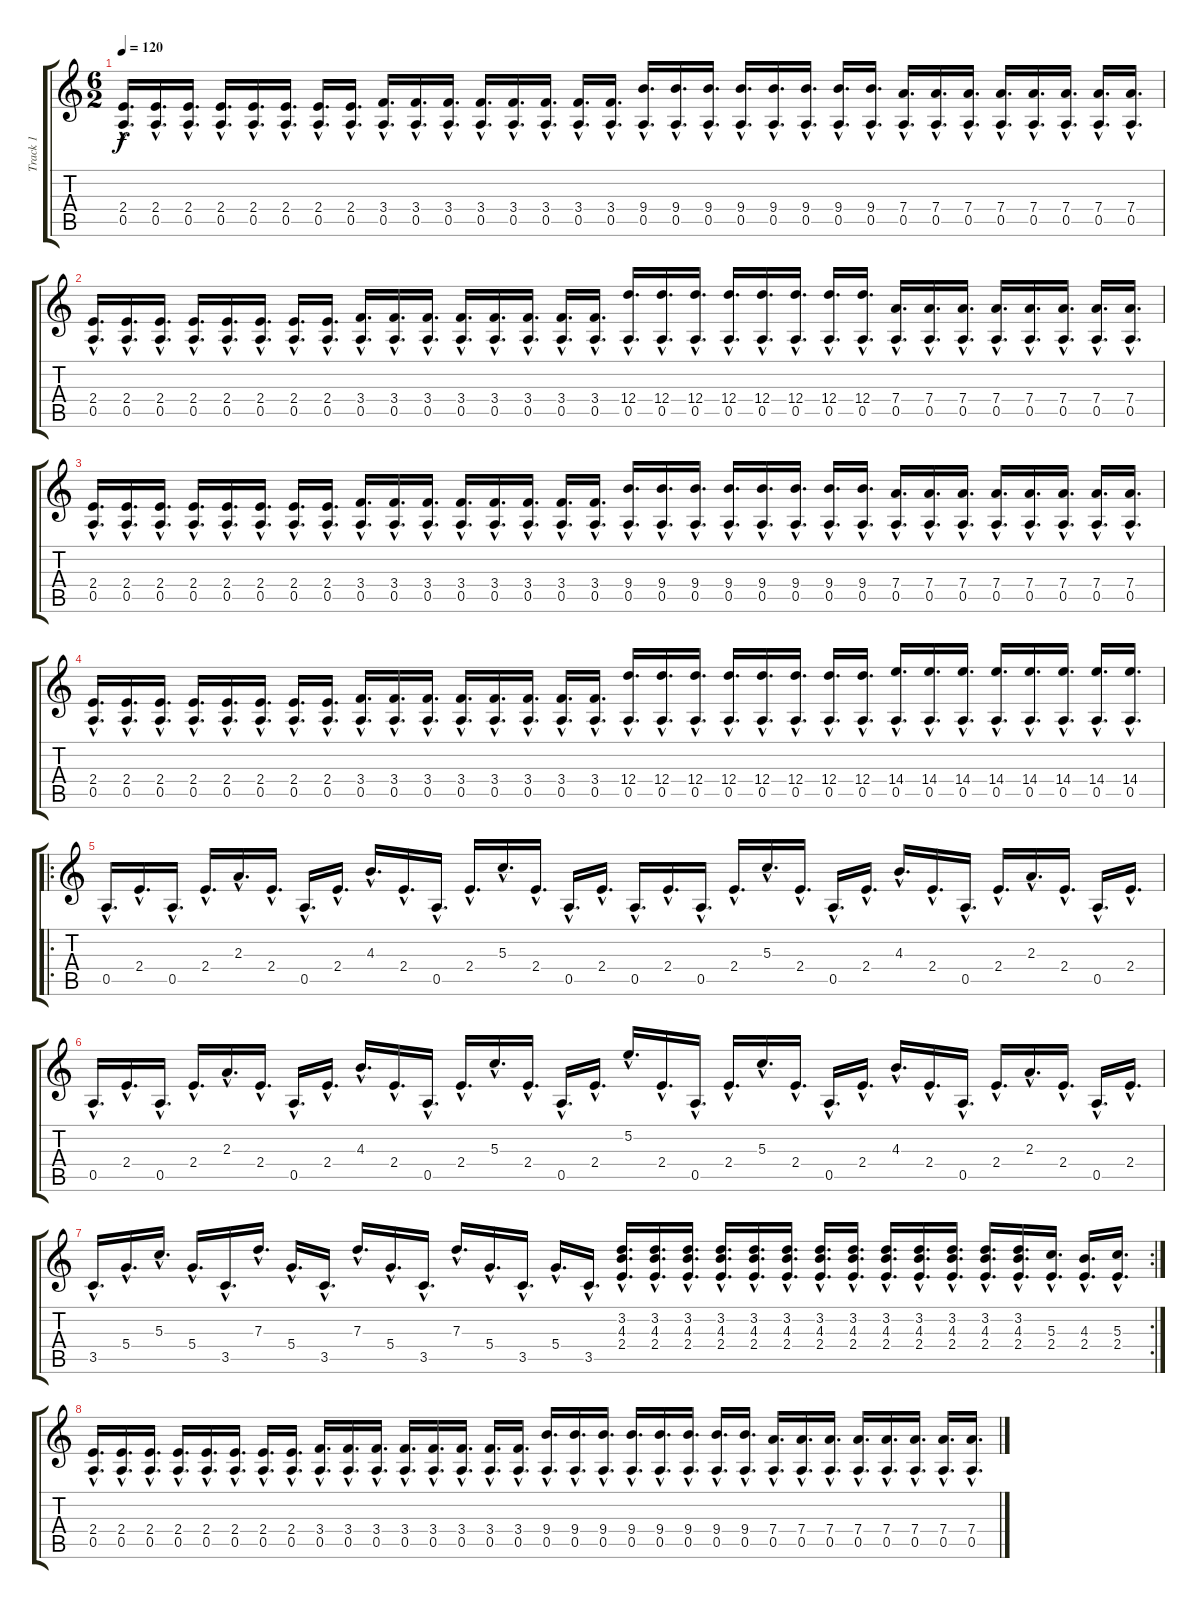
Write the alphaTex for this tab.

\track ("Track 1" "Track 1") {instrument overdrivenguitar}
\staff {score tabs}
\tuning (E4 B3 G3 D3 A2 E2) {hide}
\ts (6 2)
\tempo 120
\clef g2
\ks c
(2.4{hac} 0.5{hac}).16{d dy f instrument overdrivenguitar} (2.4{hac} 0.5{hac}).16{d} (2.4{hac} 0.5{hac}).16{d} (2.4{hac} 0.5{hac}).16{d} (2.4{hac} 0.5{hac}).16{d} (2.4{hac} 0.5{hac}).16{d} (2.4{hac} 0.5{hac}).16{d} (2.4{hac} 0.5{hac}).16{d} (3.4{hac} 0.5{hac}).16{d} (3.4{hac} 0.5{hac}).16{d} (3.4{hac} 0.5{hac}).16{d} (3.4{hac} 0.5{hac}).16{d} (3.4{hac} 0.5{hac}).16{d} (3.4{hac} 0.5{hac}).16{d} (3.4{hac} 0.5{hac}).16{d} (3.4{hac} 0.5{hac}).16{d} (9.4{hac} 0.5{hac}).16{d} (9.4{hac} 0.5{hac}).16{d} (9.4{hac} 0.5{hac}).16{d} (9.4{hac} 0.5{hac}).16{d} (9.4{hac} 0.5{hac}).16{d} (9.4{hac} 0.5{hac}).16{d} (9.4{hac} 0.5{hac}).16{d} (9.4{hac} 0.5{hac}).16{d} (7.4{hac} 0.5{hac}).16{d} (7.4{hac} 0.5{hac}).16{d} (7.4{hac} 0.5{hac}).16{d} (7.4{hac} 0.5{hac}).16{d} (7.4{hac} 0.5{hac}).16{d} (7.4{hac} 0.5{hac}).16{d} (7.4{hac} 0.5{hac}).16{d} (7.4{hac} 0.5{hac}).16{d} |
(2.4{hac} 0.5{hac}).16{d} (2.4{hac} 0.5{hac}).16{d} (2.4{hac} 0.5{hac}).16{d} (2.4{hac} 0.5{hac}).16{d} (2.4{hac} 0.5{hac}).16{d} (2.4{hac} 0.5{hac}).16{d} (2.4{hac} 0.5{hac}).16{d} (2.4{hac} 0.5{hac}).16{d} (3.4{hac} 0.5{hac}).16{d} (3.4{hac} 0.5{hac}).16{d} (3.4{hac} 0.5{hac}).16{d} (3.4{hac} 0.5{hac}).16{d} (3.4{hac} 0.5{hac}).16{d} (3.4{hac} 0.5{hac}).16{d} (3.4{hac} 0.5{hac}).16{d} (3.4{hac} 0.5{hac}).16{d} (12.4{hac} 0.5{hac}).16{d} (12.4{hac} 0.5{hac}).16{d} (12.4{hac} 0.5{hac}).16{d} (12.4{hac} 0.5{hac}).16{d} (12.4{hac} 0.5{hac}).16{d} (12.4{hac} 0.5{hac}).16{d} (12.4{hac} 0.5{hac}).16{d} (12.4{hac} 0.5{hac}).16{d} (7.4{hac} 0.5{hac}).16{d} (7.4{hac} 0.5{hac}).16{d} (7.4{hac} 0.5{hac}).16{d} (7.4{hac} 0.5{hac}).16{d} (7.4{hac} 0.5{hac}).16{d} (7.4{hac} 0.5{hac}).16{d} (7.4{hac} 0.5{hac}).16{d} (7.4{hac} 0.5{hac}).16{d} |
(2.4{hac} 0.5{hac}).16{d} (2.4{hac} 0.5{hac}).16{d} (2.4{hac} 0.5{hac}).16{d} (2.4{hac} 0.5{hac}).16{d} (2.4{hac} 0.5{hac}).16{d} (2.4{hac} 0.5{hac}).16{d} (2.4{hac} 0.5{hac}).16{d} (2.4{hac} 0.5{hac}).16{d} (3.4{hac} 0.5{hac}).16{d} (3.4{hac} 0.5{hac}).16{d} (3.4{hac} 0.5{hac}).16{d} (3.4{hac} 0.5{hac}).16{d} (3.4{hac} 0.5{hac}).16{d} (3.4{hac} 0.5{hac}).16{d} (3.4{hac} 0.5{hac}).16{d} (3.4{hac} 0.5{hac}).16{d} (9.4{hac} 0.5{hac}).16{d} (9.4{hac} 0.5{hac}).16{d} (9.4{hac} 0.5{hac}).16{d} (9.4{hac} 0.5{hac}).16{d} (9.4{hac} 0.5{hac}).16{d} (9.4{hac} 0.5{hac}).16{d} (9.4{hac} 0.5{hac}).16{d} (9.4{hac} 0.5{hac}).16{d} (7.4{hac} 0.5{hac}).16{d} (7.4{hac} 0.5{hac}).16{d} (7.4{hac} 0.5{hac}).16{d} (7.4{hac} 0.5{hac}).16{d} (7.4{hac} 0.5{hac}).16{d} (7.4{hac} 0.5{hac}).16{d} (7.4{hac} 0.5{hac}).16{d} (7.4{hac} 0.5{hac}).16{d} |
(2.4{hac} 0.5{hac}).16{d} (2.4{hac} 0.5{hac}).16{d} (2.4{hac} 0.5{hac}).16{d} (2.4{hac} 0.5{hac}).16{d} (2.4{hac} 0.5{hac}).16{d} (2.4{hac} 0.5{hac}).16{d} (2.4{hac} 0.5{hac}).16{d} (2.4{hac} 0.5{hac}).16{d} (3.4{hac} 0.5{hac}).16{d} (3.4{hac} 0.5{hac}).16{d} (3.4{hac} 0.5{hac}).16{d} (3.4{hac} 0.5{hac}).16{d} (3.4{hac} 0.5{hac}).16{d} (3.4{hac} 0.5{hac}).16{d} (3.4{hac} 0.5{hac}).16{d} (3.4{hac} 0.5{hac}).16{d} (12.4{hac} 0.5{hac}).16{d} (12.4{hac} 0.5{hac}).16{d} (12.4{hac} 0.5{hac}).16{d} (12.4{hac} 0.5{hac}).16{d} (12.4{hac} 0.5{hac}).16{d} (12.4{hac} 0.5{hac}).16{d} (12.4{hac} 0.5{hac}).16{d} (12.4{hac} 0.5{hac}).16{d} (14.4{hac} 0.5{hac}).16{d} (14.4{hac} 0.5{hac}).16{d} (14.4{hac} 0.5{hac}).16{d} (14.4{hac} 0.5{hac}).16{d} (14.4{hac} 0.5{hac}).16{d} (14.4{hac} 0.5{hac}).16{d} (14.4{hac} 0.5{hac}).16{d} (14.4{hac} 0.5{hac}).16{d} |
\ro
0.5{hac}.16{d instrument electricguitarjazz} 2.4{hac}.16{d} 0.5{hac}.16{d} 2.4{hac}.16{d} 2.3{hac}.16{d} 2.4{hac}.16{d} 0.5{hac}.16{d} 2.4{hac}.16{d} 4.3{hac}.16{d} 2.4{hac}.16{d} 0.5{hac}.16{d} 2.4{hac}.16{d} 5.3{hac}.16{d} 2.4{hac}.16{d} 0.5{hac}.16{d} 2.4{hac}.16{d} 0.5{hac}.16{d} 2.4{hac}.16{d} 0.5{hac}.16{d} 2.4{hac}.16{d} 5.3{hac}.16{d} 2.4{hac}.16{d} 0.5{hac}.16{d} 2.4{hac}.16{d} 4.3{hac}.16{d} 2.4{hac}.16{d} 0.5{hac}.16{d} 2.4{hac}.16{d} 2.3{hac}.16{d} 2.4{hac}.16{d} 0.5{hac}.16{d} 2.4{hac}.16{d} |
0.5{hac}.16{d} 2.4{hac}.16{d} 0.5{hac}.16{d} 2.4{hac}.16{d} 2.3{hac}.16{d} 2.4{hac}.16{d} 0.5{hac}.16{d} 2.4{hac}.16{d} 4.3{hac}.16{d} 2.4{hac}.16{d} 0.5{hac}.16{d} 2.4{hac}.16{d} 5.3{hac}.16{d} 2.4{hac}.16{d} 0.5{hac}.16{d} 2.4{hac}.16{d} 5.2{hac}.16{d} 2.4{hac}.16{d} 0.5{hac}.16{d} 2.4{hac}.16{d} 5.3{hac}.16{d} 2.4{hac}.16{d} 0.5{hac}.16{d} 2.4{hac}.16{d} 4.3{hac}.16{d} 2.4{hac}.16{d} 0.5{hac}.16{d} 2.4{hac}.16{d} 2.3{hac}.16{d} 2.4{hac}.16{d} 0.5{hac}.16{d} 2.4{hac}.16{d} |
\rc 2
3.5{hac}.16{d} 5.4{hac}.16{d} 5.3{hac}.16{d} 5.4{hac}.16{d} 3.5{hac}.16{d} 7.3{hac}.16{d} 5.4{hac}.16{d} 3.5{hac}.16{d} 7.3{hac}.16{d} 5.4{hac}.16{d} 3.5{hac}.16{d} 7.3{hac}.16{d} 5.4{hac}.16{d} 3.5{hac}.16{d} 5.4{hac}.16{d} 3.5{hac}.16{d} (3.2{hac} 4.3{hac} 2.4{hac}).16{d} (3.2{hac} 4.3{hac} 2.4{hac}).16{d} (3.2{hac} 4.3{hac} 2.4{hac}).16{d} (3.2{hac} 4.3{hac} 2.4{hac}).16{d} (3.2{hac} 4.3{hac} 2.4{hac}).16{d} (3.2{hac} 4.3{hac} 2.4{hac}).16{d} (3.2{hac} 4.3{hac} 2.4{hac}).16{d} (3.2{hac} 4.3{hac} 2.4{hac}).16{d} (3.2{hac} 4.3{hac} 2.4{hac}).16{d} (3.2{hac} 4.3{hac} 2.4{hac}).16{d} (3.2{hac} 4.3{hac} 2.4{hac}).16{d} (3.2{hac} 4.3{hac} 2.4{hac}).16{d} (3.2{hac} 4.3{hac} 2.4{hac}).16{d} (5.3{hac} 2.4{hac}).16{d} (4.3{hac} 2.4{hac}).16{d} (5.3{hac} 2.4{hac}).16{d} |
(2.4{hac} 0.5{hac}).16{d instrument overdrivenguitar} (2.4{hac} 0.5{hac}).16{d} (2.4{hac} 0.5{hac}).16{d} (2.4{hac} 0.5{hac}).16{d} (2.4{hac} 0.5{hac}).16{d} (2.4{hac} 0.5{hac}).16{d} (2.4{hac} 0.5{hac}).16{d} (2.4{hac} 0.5{hac}).16{d} (3.4{hac} 0.5{hac}).16{d} (3.4{hac} 0.5{hac}).16{d} (3.4{hac} 0.5{hac}).16{d} (3.4{hac} 0.5{hac}).16{d} (3.4{hac} 0.5{hac}).16{d} (3.4{hac} 0.5{hac}).16{d} (3.4{hac} 0.5{hac}).16{d} (3.4{hac} 0.5{hac}).16{d} (9.4{hac} 0.5{hac}).16{d} (9.4{hac} 0.5{hac}).16{d} (9.4{hac} 0.5{hac}).16{d} (9.4{hac} 0.5{hac}).16{d} (9.4{hac} 0.5{hac}).16{d} (9.4{hac} 0.5{hac}).16{d} (9.4{hac} 0.5{hac}).16{d} (9.4{hac} 0.5{hac}).16{d} (7.4{hac} 0.5{hac}).16{d} (7.4{hac} 0.5{hac}).16{d} (7.4{hac} 0.5{hac}).16{d} (7.4{hac} 0.5{hac}).16{d} (7.4{hac} 0.5{hac}).16{d} (7.4{hac} 0.5{hac}).16{d} (7.4{hac} 0.5{hac}).16{d} (7.4{hac} 0.5{hac}).16{d}
